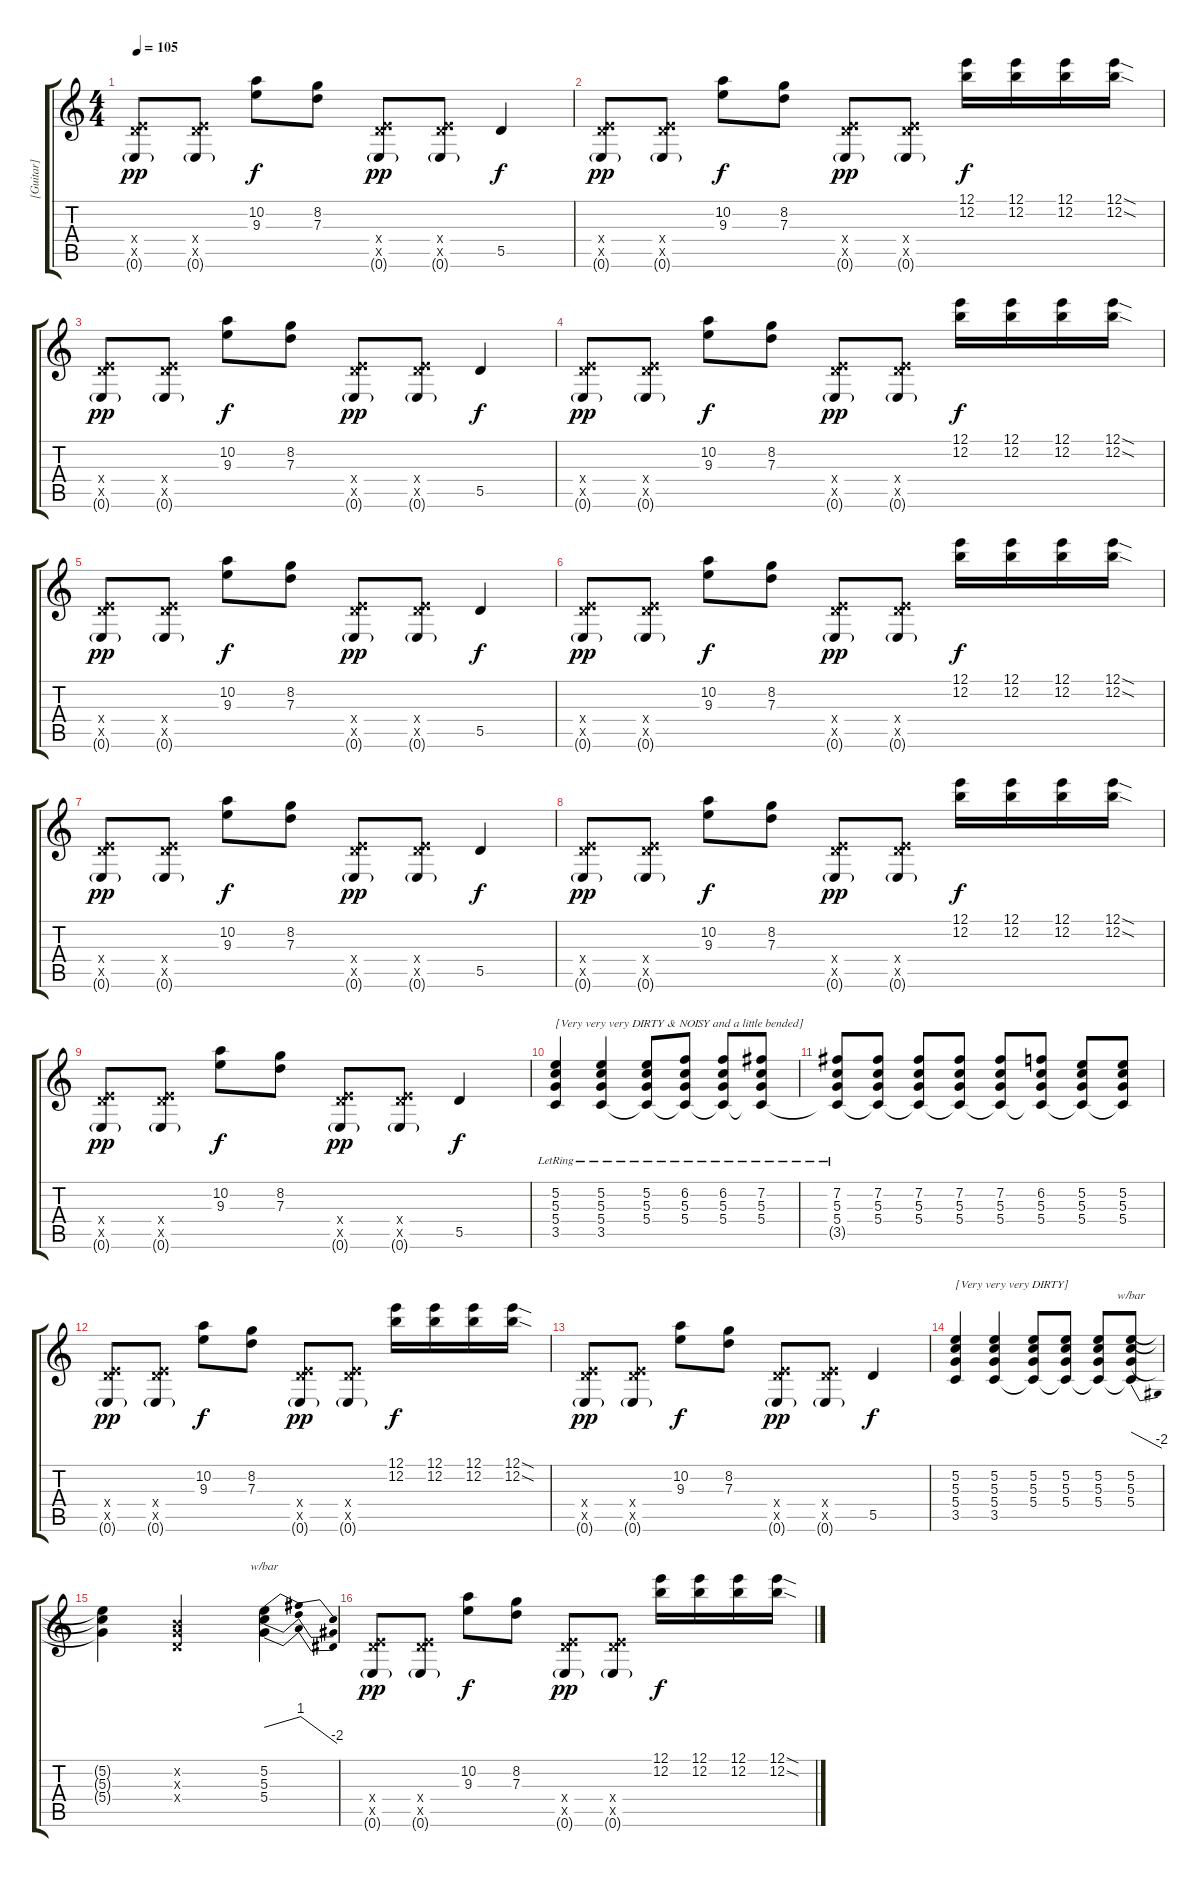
\track ("[Guitar]" "[Guitar]") {instrument overdrivenguitar}
\staff {score tabs}
\tuning (E4 B3 G3 D3 A2 E2) {hide}
\ts (4 4)
\tempo 105
\clef g2
\ks c
(0.4{x} 7.5{x} 0.6{g}).8{dy pp} (0.4{x} 7.5{x} 0.6{g}).8 (10.2 9.3).8{dy f} (8.2 7.3).8 (0.4{x} 7.5{x} 0.6{g}).8{dy pp} (0.4{x} 7.5{x} 0.6{g}).8 5.5.4{dy f} |
(0.4{x} 7.5{x} 0.6{g}).8{dy pp} (0.4{x} 7.5{x} 0.6{g}).8 (10.2 9.3).8{dy f} (8.2 7.3).8 (0.4{x} 7.5{x} 0.6{g}).8{dy pp} (0.4{x} 7.5{x} 0.6{g}).8 (12.1 12.2).16{dy f} (12.1 12.2).16 (12.1 12.2).16 (12.1{sod} 12.2{sod}).16 |
(0.4{x} 7.5{x} 0.6{g}).8{dy pp} (0.4{x} 7.5{x} 0.6{g}).8 (10.2 9.3).8{dy f} (8.2 7.3).8 (0.4{x} 7.5{x} 0.6{g}).8{dy pp} (0.4{x} 7.5{x} 0.6{g}).8 5.5.4{dy f} |
(0.4{x} 7.5{x} 0.6{g}).8{dy pp} (0.4{x} 7.5{x} 0.6{g}).8 (10.2 9.3).8{dy f} (8.2 7.3).8 (0.4{x} 7.5{x} 0.6{g}).8{dy pp} (0.4{x} 7.5{x} 0.6{g}).8 (12.1 12.2).16{dy f} (12.1 12.2).16 (12.1 12.2).16 (12.1{sod} 12.2{sod}).16 |
(0.4{x} 7.5{x} 0.6{g}).8{dy pp} (0.4{x} 7.5{x} 0.6{g}).8 (10.2 9.3).8{dy f} (8.2 7.3).8 (0.4{x} 7.5{x} 0.6{g}).8{dy pp} (0.4{x} 7.5{x} 0.6{g}).8 5.5.4{dy f} |
(0.4{x} 7.5{x} 0.6{g}).8{dy pp} (0.4{x} 7.5{x} 0.6{g}).8 (10.2 9.3).8{dy f} (8.2 7.3).8 (0.4{x} 7.5{x} 0.6{g}).8{dy pp} (0.4{x} 7.5{x} 0.6{g}).8 (12.1 12.2).16{dy f} (12.1 12.2).16 (12.1 12.2).16 (12.1{sod} 12.2{sod}).16 |
(0.4{x} 7.5{x} 0.6{g}).8{dy pp} (0.4{x} 7.5{x} 0.6{g}).8 (10.2 9.3).8{dy f} (8.2 7.3).8 (0.4{x} 7.5{x} 0.6{g}).8{dy pp} (0.4{x} 7.5{x} 0.6{g}).8 5.5.4{dy f} |
(0.4{x} 7.5{x} 0.6{g}).8{dy pp} (0.4{x} 7.5{x} 0.6{g}).8 (10.2 9.3).8{dy f} (8.2 7.3).8 (0.4{x} 7.5{x} 0.6{g}).8{dy pp} (0.4{x} 7.5{x} 0.6{g}).8 (12.1 12.2).16{dy f} (12.1 12.2).16 (12.1 12.2).16 (12.1{sod} 12.2{sod}).16 |
(0.4{x} 7.5{x} 0.6{g}).8{dy pp} (0.4{x} 7.5{x} 0.6{g}).8 (10.2 9.3).8{dy f} (8.2 7.3).8 (0.4{x} 7.5{x} 0.6{g}).8{dy pp} (0.4{x} 7.5{x} 0.6{g}).8 5.5.4{dy f} |
\section ("" "")
(5.2{lr} 5.3{lr} 5.4{lr} 3.5{lr}).4{txt "[Very very very DIRTY & NOISY and a little bended]"} (5.2{lr} 5.3{lr} 5.4{lr} 3.5).4 (5.2{lr} 5.3{lr} 5.4{lr} 3.5{t}).8 (6.2{lr} 5.3{lr} 5.4{lr} 3.5{t}).8 (6.2{lr} 5.3{lr} 5.4{lr} 3.5{t}).8 (7.2{lr} 5.3{lr} 5.4{lr} 3.5{t}).8 |
(7.2 5.3{lr} 5.4{lr} 3.5{t}).8 (7.2 5.3 5.4 3.5{t}).8 (7.2 5.3 5.4 3.5{t}).8 (7.2 5.3 5.4 3.5{t}).8 (7.2 5.3 5.4 3.5{t}).8 (6.2 5.3 5.4 3.5{t}).8 (5.2 5.3 5.4 3.5{t}).8 (5.2 5.3 5.4 3.5{t}).8 |
\section ("" "")
(0.4{x} 7.5{x} 0.6{g}).8{dy pp} (0.4{x} 7.5{x} 0.6{g}).8 (10.2 9.3).8{dy f} (8.2 7.3).8 (0.4{x} 7.5{x} 0.6{g}).8{dy pp} (0.4{x} 7.5{x} 0.6{g}).8 (12.1 12.2).16{dy f} (12.1 12.2).16 (12.1 12.2).16 (12.1{sod} 12.2{sod}).16 |
(0.4{x} 7.5{x} 0.6{g}).8{dy pp} (0.4{x} 7.5{x} 0.6{g}).8 (10.2 9.3).8{dy f} (8.2 7.3).8 (0.4{x} 7.5{x} 0.6{g}).8{dy pp} (0.4{x} 7.5{x} 0.6{g}).8 5.5.4{dy f} |
\section ("" "")
(5.2 5.3 5.4 3.5).4{txt "[Very very very DIRTY]"} (5.2 5.3 5.4 3.5).4 (5.2 5.3 5.4 3.5{t}).8 (5.2 5.3 5.4 3.5{t}).8 (5.2 5.3 5.4 3.5{t}).8 (5.2 5.3 5.4 3.5{t}).8{tbe (dive default 0 0 60 -8)} |
(5.2{t} 5.3{t} 5.4{t}).4 (0.2{x} 0.3{x} 0.4{x}).2 (5.2 5.3 5.4).4{tbe (dip default 0 0 30 4 60 -8)} |
\section ("" "")
(0.4{x} 7.5{x} 0.6{g}).8{dy pp} (0.4{x} 7.5{x} 0.6{g}).8 (10.2 9.3).8{dy f} (8.2 7.3).8 (0.4{x} 7.5{x} 0.6{g}).8{dy pp} (0.4{x} 7.5{x} 0.6{g}).8 (12.1 12.2).16{dy f} (12.1 12.2).16 (12.1 12.2).16 (12.1{sod} 12.2{sod}).16
